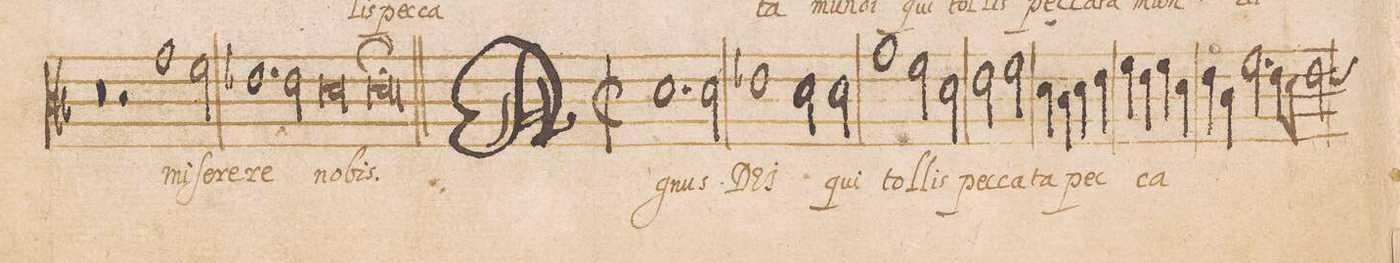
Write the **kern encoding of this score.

**kern	**text
*I"DISCANTVS	*
*clefC3	*
*k[b-]	*
*met(C|)	*
*M2/1	*
0r	.
=30-	=30-
2r	.
1g\	mi-
=31-	=31-
2f\	-ſe-
1.e-X\	-re-
=32-	=32-
2e-X\	-re
0d\	no-
=33-	=33-
1d\;l	-bis.
=34||	=34||
*M2/1	*
*met(C|)	*
*mmet(c|)	*
1.d\	A-
2d\	-gnus
=35-	=35-
1e-X\	DE-
2d\	-I
2d\	qui
=36-	=36-
1g\	tol-
2f\	-lis
2d\	pec-
=37-	=37-
2e\	-ca-
2f\	.
4d\	-ta
4c\	.
4d\	pec-
4e\	.
=38-	=38-
4f\	.
4e\	-ca-
4f\	.
4d\	.
4e\	.
4c\	.
2.f\	.
=39-	=39-
8e\L	.
8d\J	.
2e\	.
*-	*-
